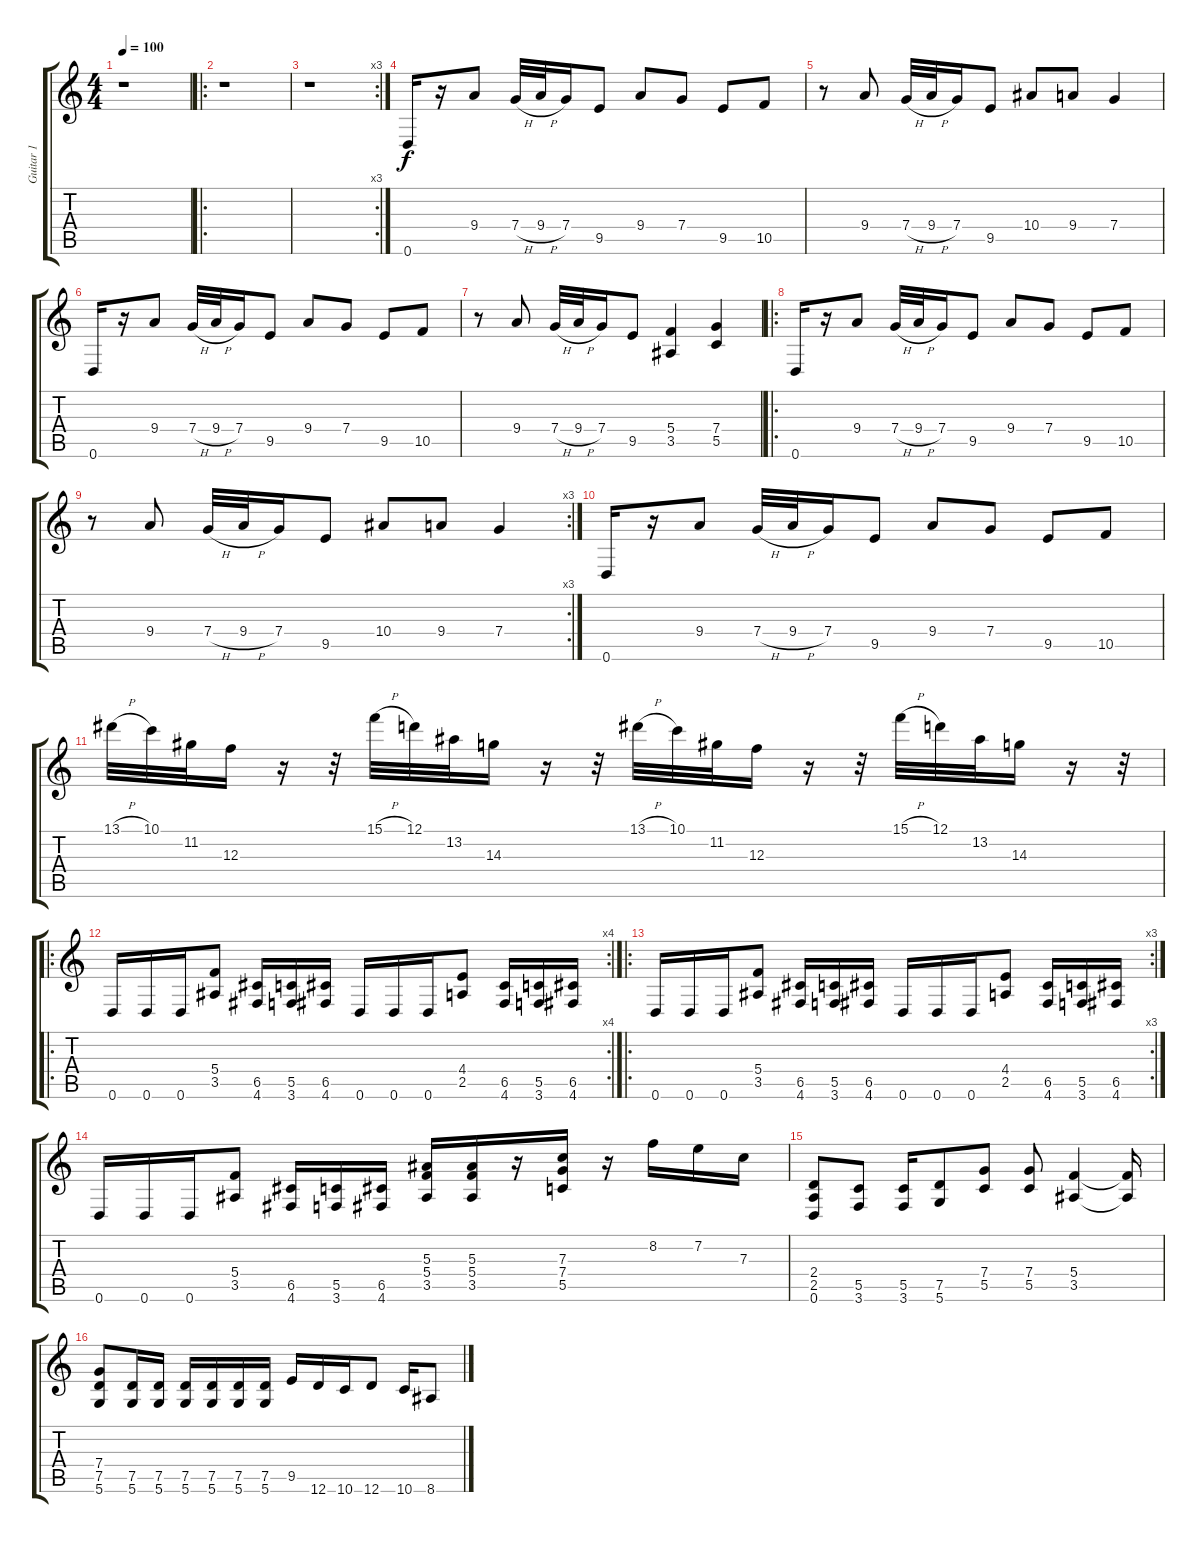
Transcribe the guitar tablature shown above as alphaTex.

\track ("Guitar 1" "Guitar 1") {instrument distortionguitar}
\staff {score tabs}
\tuning (D4 A3 F3 C3 G2 D2) {hide}
\ts (4 4)
\tempo 100
\clef g2
\ks c
r.1{dy f} |
\ro
r.1 |
\rc 3
r.1 |
0.6.16{volume 13 balance 2} r.16 9.4.8 7.4{h}.32 9.4{h}.32 7.4.16 9.5.8 9.4.8 7.4.8 9.5.8 10.5.8 |
r.8 9.4.8 7.4{h}.32 9.4{h}.32 7.4.16 9.5.8 10.4.8 9.4.8 7.4.4 |
0.6.16{balance 2} r.16 9.4.8 7.4{h}.32 9.4{h}.32 7.4.16 9.5.8 9.4.8 7.4.8 9.5.8 10.5.8 |
r.8 9.4.8 7.4{h}.32 9.4{h}.32 7.4.16 9.5.8 (5.4 3.5).4 (7.4 5.5).4 |
\ro
0.6.16{balance 2} r.16 9.4.8 7.4{h}.32 9.4{h}.32 7.4.16 9.5.8 9.4.8 7.4.8 9.5.8 10.5.8 |
\rc 3
r.8 9.4.8 7.4{h}.32 9.4{h}.32 7.4.16 9.5.8 10.4.8 9.4.8 7.4.4 |
0.6.16{balance 2} r.16 9.4.8 7.4{h}.32 9.4{h}.32 7.4.16 9.5.8 9.4.8 7.4.8 9.5.8 10.5.8 |
13.1{h}.32{balance 8} 10.1.32 11.2.32 12.3.16 r.16 r.32 15.1{h}.32 12.1.32 13.2.32 14.3.16 r.16 r.32 13.1{h}.32 10.1.32 11.2.32 12.3.16 r.16 r.32 15.1{h}.32 12.1.32 13.2.32 14.3.16 r.16 r.32 |
\ro
\rc 4
0.6.16 0.6.16 0.6.16 (5.4 3.5).8 (6.5 4.6).16 (5.5 3.6).16 (6.5 4.6).16 0.6.16 0.6.16 0.6.16 (4.4 2.5).8 (6.5 4.6).16 (5.5 3.6).16 (6.5 4.6).16 |
\ro
\rc 3
0.6.16 0.6.16 0.6.16 (5.4 3.5).8 (6.5 4.6).16 (5.5 3.6).16 (6.5 4.6).16 0.6.16 0.6.16 0.6.16 (4.4 2.5).8 (6.5 4.6).16 (5.5 3.6).16 (6.5 4.6).16 |
0.6.16 0.6.16 0.6.16 (5.4 3.5).8 (6.5 4.6).16 (5.5 3.6).16 (6.5 4.6).16 (5.3 5.4 3.5).16 (5.3 5.4 3.5).16 r.16 (7.3 7.4 5.5).16 r.16 8.2.16 7.2.16 7.3.16 |
(2.4 2.5 0.6).8 (5.5 3.6).8 (5.5 3.6).16 (7.5 5.6).8 (7.4 5.5).8 (7.4 5.5).8 (5.4 3.5).4 (5.4{t} 3.5{t}).16 |
(7.4 7.5 5.6).8 (7.5 5.6).16 (7.5 5.6).16 (7.5 5.6).16 (7.5 5.6).16 (7.5 5.6).16 (7.5 5.6).16 9.5.16 12.6.16 10.6.16 12.6.8 10.6.16 8.6.8
